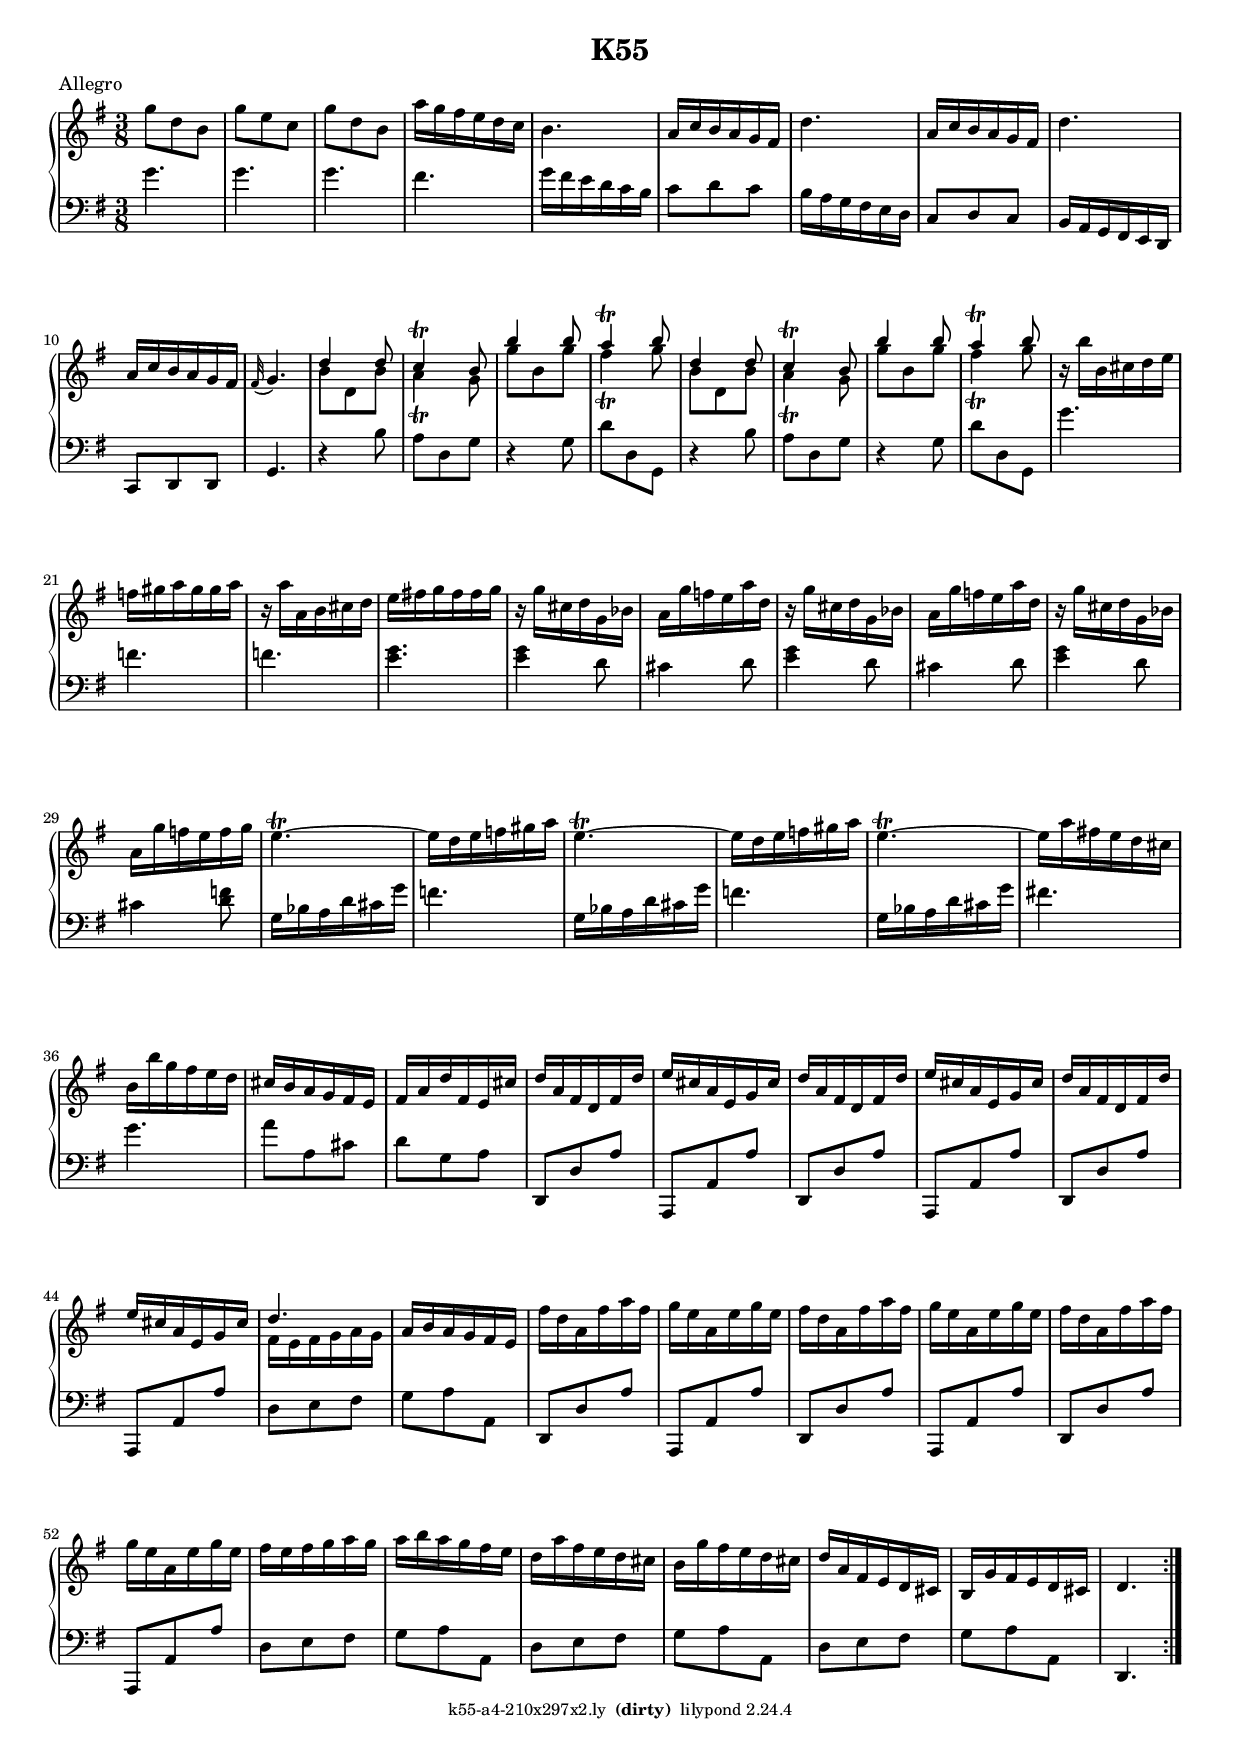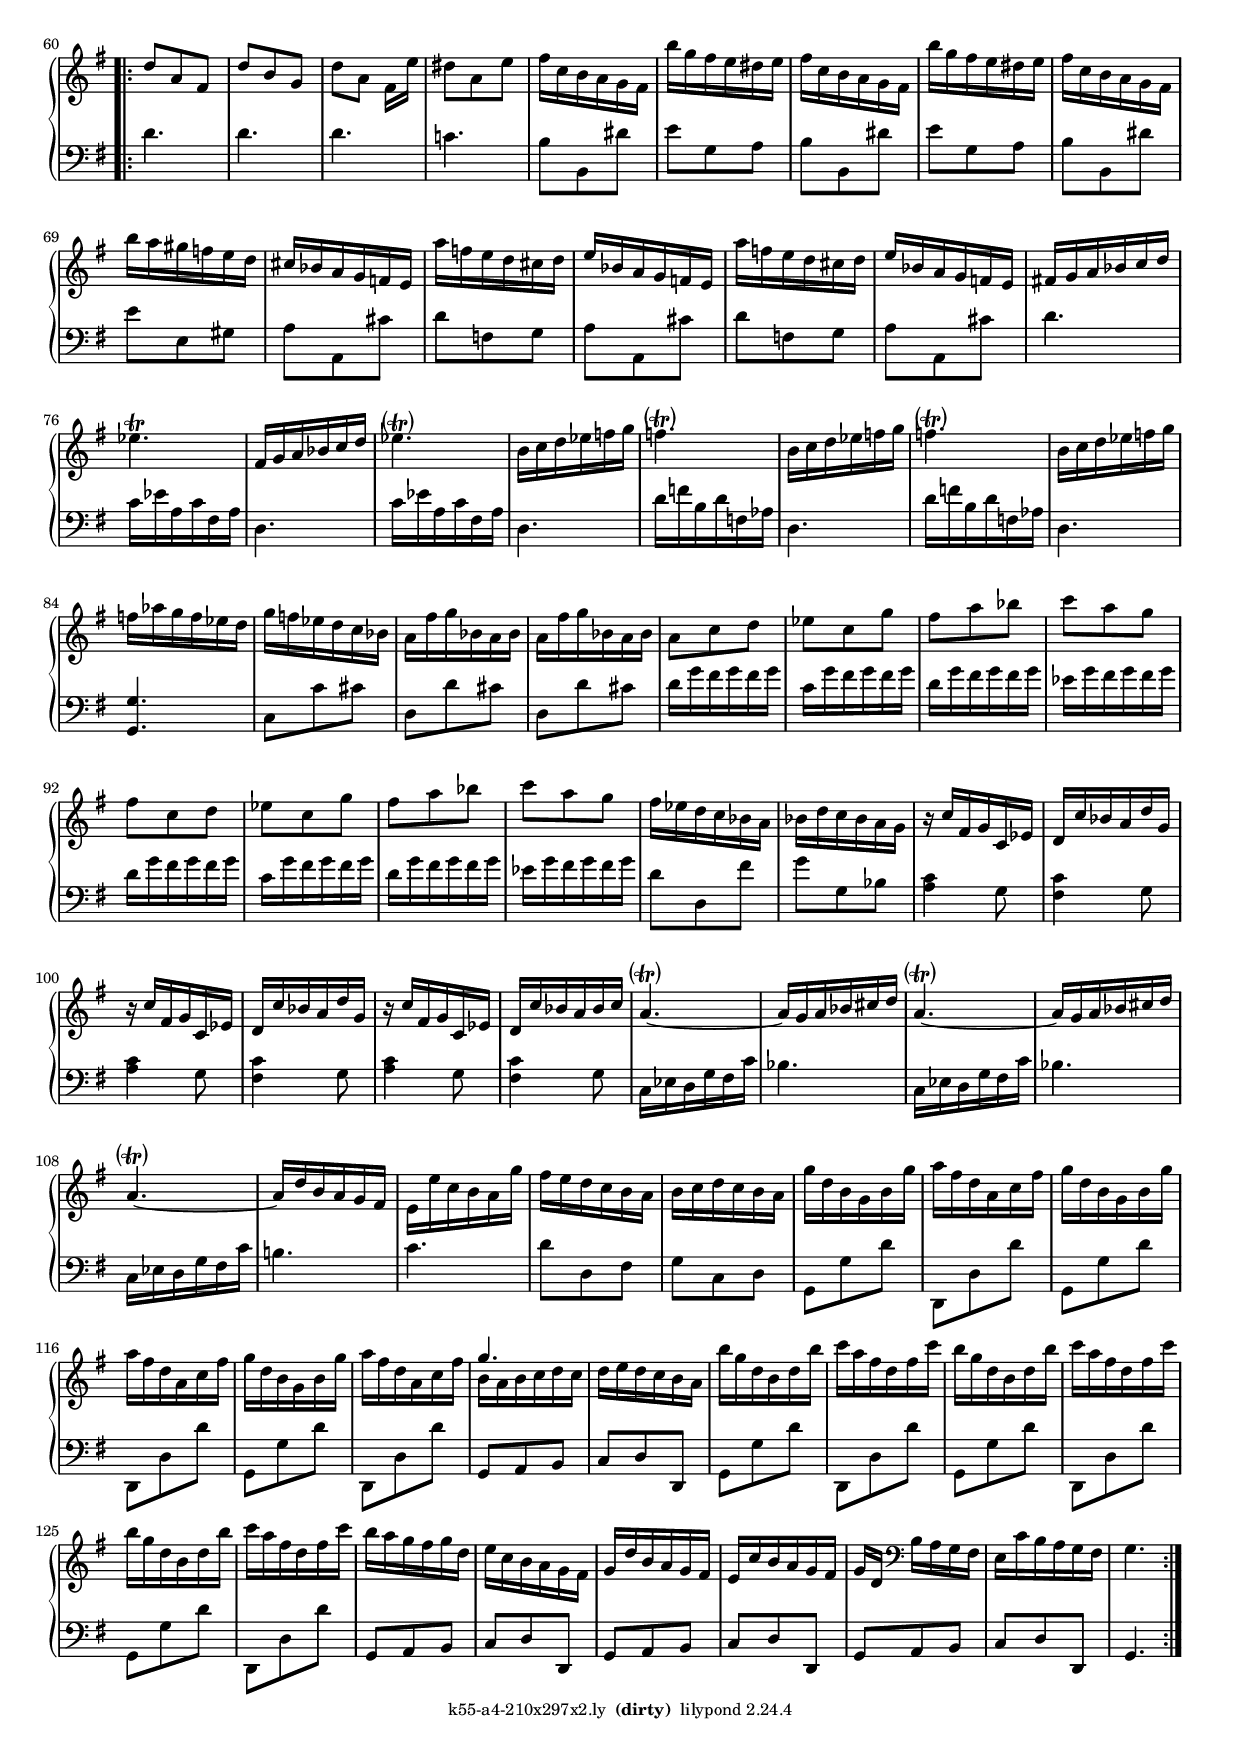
\version "2.18.2"

\include "../../include/general.ily"
\include "../../include/a4-210x297.ily"

#(set-global-staff-size 16.5)

breaks = {s4.*59 \pageBreak}
\version "2.18.2"

su = \stemUp
sd = \stemDown
sn = \stemNeutral
tu = \tieUp
td = \tieDown
tn = \tieNeutral
cstr = \change Staff = "right"
cstl = \change Staff = "left"

\header {
  title = "K55"
  meter = "Allegro"
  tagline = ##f
}

global = {
  \key g \major
  \time 3/8
  \override ParenthesesItem #'font-size = #+2
}

right = \relative c''' {
  \global
 
  \repeat volta 2 {
    g8 d b
    g' e c
    g' d b
    a'16 g fis e d c
    b4.
    a16 c b a g fis
    
    d'4.
    a16 c b a g fis
    d'4.
    a16 c b a g fis
    \appoggiatura fis32 g4.
    
    \repeat unfold 2 {
      <<{ d'4 d8 c4-\trill b8 b'4 b8 a4-\trill b8 } \\
        { b,8 d, b' a4-\trill g8 g' b, g' fis4-\trill g8 }>>
    }

    r16 b b, cis d e 
    f gis a gis gis a
    r a a, b cis d
    e fis! g fis fis g
    r g cis, d g, bes
    
    \repeat unfold 2 {
      a g' f e a d,
      r g cis, d g, bes
    }
    a g' f e f g
    
    \repeat unfold 2 {
      e4.-\trill ~ 
      e16 d e f gis a
    }
    e4.-\trill ~
    e16 a fis! e d cis
    
    b b' g fis e d
    cis b a g fis e
    fis a d fis, e cis'

    \repeat unfold 3 {
      d a fis d fis d'
      e cis a e g cis
    }
    <<{ d4. } \\ { fis,16 e fis g a g }>>
    a b a g fis e
    fis' \repeat unfold 3 {
      d a fis' a fis
      g e a, e' g e fis 
    }
    e fis g a g
    
    a b a g fis e
    d a' fis e d cis
    b g' fis e d cis
    d a fis e d cis
    b g' fis e d cis
    d4.
  }
  
  \repeat volta 2 {
    \su d'8 a fis
    d' b g
    \sn d' a fis16[ e']
    dis8 a e'
    fis16 c b a g fis
    
    \repeat unfold 2 {
      b' g fis e dis e
      fis c b a g fis }
    b' a gis f e d
    cis bes a g f e
    
    \repeat unfold 2 {
      a' f e d cis d
      e bes a g f e }
    fis! g a bes c d
    ees4.-\trill
    fis,16 g a bes c d
    ees4.-\parenthesize-\trill
    
    \repeat unfold 2 {
      b16 c d ees f g 
      f4.-\parenthesize-\trill }
    b,16 c d ees f g 
    f aes g f ees d
    
    g f ees d c bes
    \repeat unfold 2 {
      a fis' g bes, a bes}
    a8 c d
    ees c g'
    fis a bes
    
    c a g
    fis c d
    ees c g'
    fis a bes
    c a g
    fis16 ees d c bes a
    
    bes d c bes a g
    \repeat unfold 2 {
      r16 c fis, g c, ees
      d c' bes a d g, }
    r16 c fis, g c, ees
    
    d c' bes a bes c
    \repeat unfold 2 { 
      a4.-\parenthesize-\trill ~
      a16 g a bes cis d }
    a4.-\parenthesize-\trill ~
    
    a16 d b a g fis
    \sd e e' c b a g'
    fis e d c b a
    b c d c b a
    
    \repeat unfold 3 {
      g' d b g b g'
      a fis d a c fis }
    <<{ g4. } \\ { b,16 a b c d c }>>
    d e d c b a
    
    \repeat unfold 3 {
      b' g d b d b'
      c a fis d fis c' }
    
    b a g fis g d
    e c b a g fis
    \sn g d' b a g fis
    e c' b a g fis
    g[ d] \clef bass b a g fis
    e c' b a g fis
    g4.
  }
}
 
left = \relative c'' {
  \global
  
  \repeat volta 2 {
    g4. g g fis
    g16 fis e d c b
    c8 d c
    
    b16 a g fis e d
    c8 d c
    b16 a g fis e d
    c8 d d
    g4.
    
    \repeat unfold 2 {
      r4 b'8
      a d, g
      r4 g8
      d' d, g,
    }
    
    g''4. f f <e g> 
    \repeat unfold 2 {
      <e g>4 d8 cis4 d8
    }
    <e g>4 d8 
    cis4 <d f>8
    
    \repeat unfold 2 {
      g,16 bes a d cis g' f4. }
    g,16 bes a d cis g' 
    fis!4.
    
    g4.
    a8 a, cis
    d g, a
    \repeat unfold 3 {
      d,, d' a' a,, a' a' }
    
    d, e fis
    g a a,
    d, d' a' 
    a,, a' a'
    \repeat unfold 2 {
      d,, d' a' a,, a' a' }

    \repeat unfold 3 {
      d, e fis g a a, }
    d,4.
  }
  
  \repeat volta 2 {
    d'' d d c!
    \repeat unfold 2 {
      b8 b, dis' 
      e g, a }
    
    b b, dis' 
    e e, gis
    \repeat unfold 2 {
      a a, cis' d f, g }
    
    a a, cis'
    d4.
    \repeat unfold 2 {
      c16 ees a, c fis, a
      d,4. }
    
    \repeat unfold 2 {
      d'16 f b, d f, aes d,4. }
    <g, g'>4.
    
    c8 c' cis
    d, d' cis
    d, d' cis
    d16 g fis g fis g
    c, g' fis g fis g
    d g fis g fis g
    
    ees g fis g fis g
    d g fis g fis g
    c, g' fis g fis g
    d g fis g fis g
    ees g fis g fis g
    d8 d, fis'
    
    g g, bes
    \repeat unfold 3 {
      <a c>4 g8
      <fis c'>4 g8 }
    
    \repeat unfold 2 {
      c,16 ees d g fis c' bes4. }
    c,16 ees d g fis c'
    
    b!4. c
    d8 d, fis 
    g c, d
    g, \repeat unfold 3 {
      g' d' d,, d' d' g,, }
    a b c d d,
    
    \repeat unfold 3 {
      g g' d' d,, d' d' }
     
    g,, a b
    c d d,
    \repeat unfold 2 {
      g a b c d d, }
    g4.
  }
}

\score {
  \new PianoStaff <<
    \new Staff = "right" {
      << 
        \breaks
        \right
      >>
    }
    \new Staff = "left" { 
      <<
        \breaks
        \clef bass \left 
      >>
    }
  >>
  \layout { indent = 0 }
}

